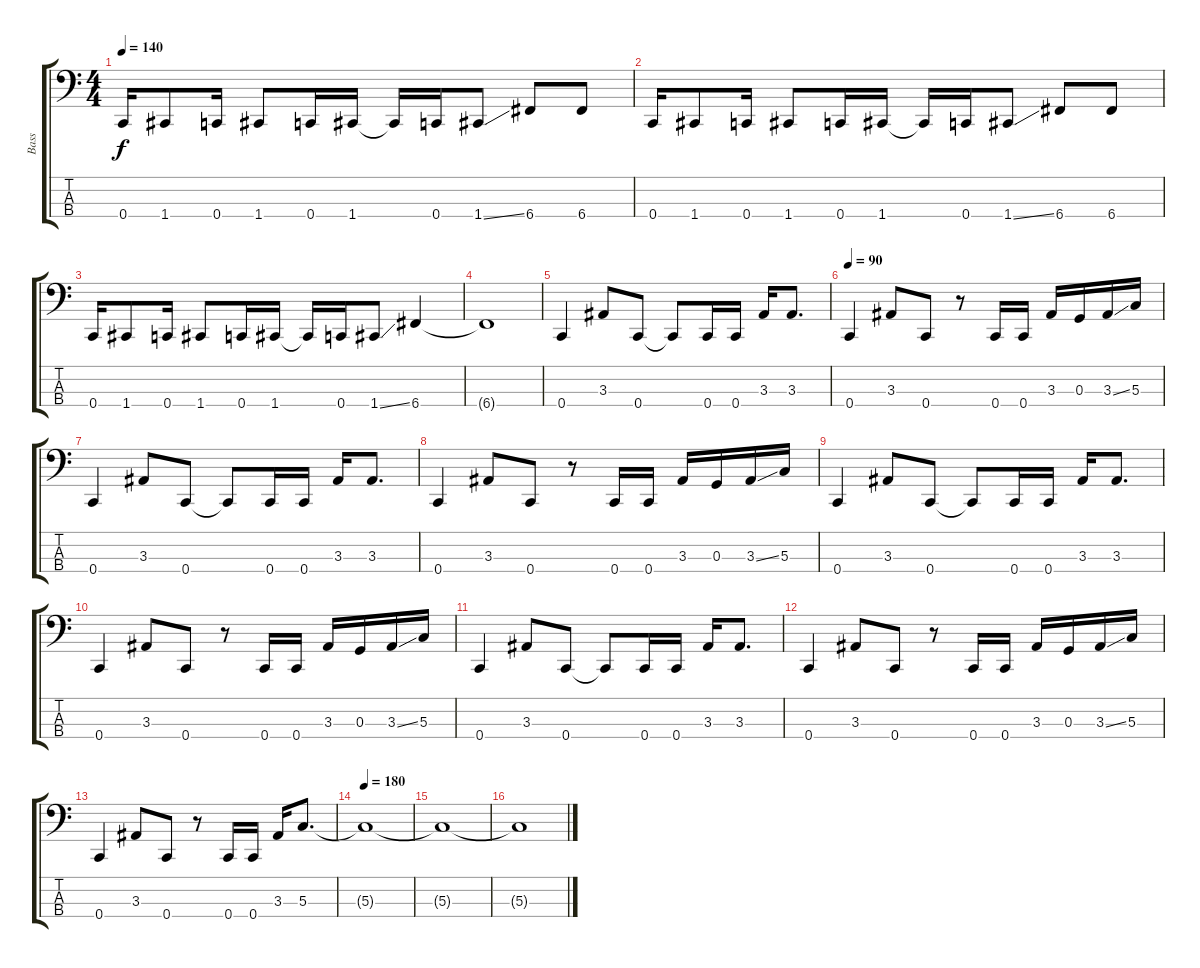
\track ("Bass" "Bass") {instrument electricbasspick}
\staff {score tabs}
\tuning (F2 C2 G1 C1) {hide}
\ts (4 4)
\tempo 140
\clef f4
\ks c
0.4.16{dy f} 1.4.8 0.4.16 1.4.8 0.4.16 1.4.16 1.4{t}.16 0.4.16 1.4{ss}.8 6.4.8 6.4.8 |
0.4.16 1.4.8 0.4.16 1.4.8 0.4.16 1.4.16 1.4{t}.16 0.4.16 1.4{ss}.8 6.4.8 6.4.8 |
0.4.16 1.4.8 0.4.16 1.4.8 0.4.16 1.4.16 1.4{t}.16 0.4.16 1.4{ss}.8 6.4.4 |
6.4{t}.1 |
0.4.4 3.3.8 0.4.8 0.4{t}.8 0.4.16 0.4.16 3.3.16 3.3.8{d} |
\tempo 90
0.4.4 3.3.8 0.4.8 r.8 0.4.16 0.4.16 3.3.16 0.3.16 3.3{ss}.16 5.3.16 |
0.4.4 3.3.8 0.4.8 0.4{t}.8 0.4.16 0.4.16 3.3.16 3.3.8{d} |
0.4.4 3.3.8 0.4.8 r.8 0.4.16 0.4.16 3.3.16 0.3.16 3.3{ss}.16 5.3.16 |
0.4.4 3.3.8 0.4.8 0.4{t}.8 0.4.16 0.4.16 3.3.16 3.3.8{d} |
0.4.4 3.3.8 0.4.8 r.8 0.4.16 0.4.16 3.3.16 0.3.16 3.3{ss}.16 5.3.16 |
0.4.4 3.3.8 0.4.8 0.4{t}.8 0.4.16 0.4.16 3.3.16 3.3.8{d} |
0.4.4 3.3.8 0.4.8 r.8 0.4.16 0.4.16 3.3.16 0.3.16 3.3{ss}.16 5.3.16 |
0.4.4 3.3.8 0.4.8 r.8 0.4.16 0.4.16 3.3.16 5.3.8{d} |
\tempo 180
5.3{t}.1 |
5.3{t}.1 |
5.3{t}.1
